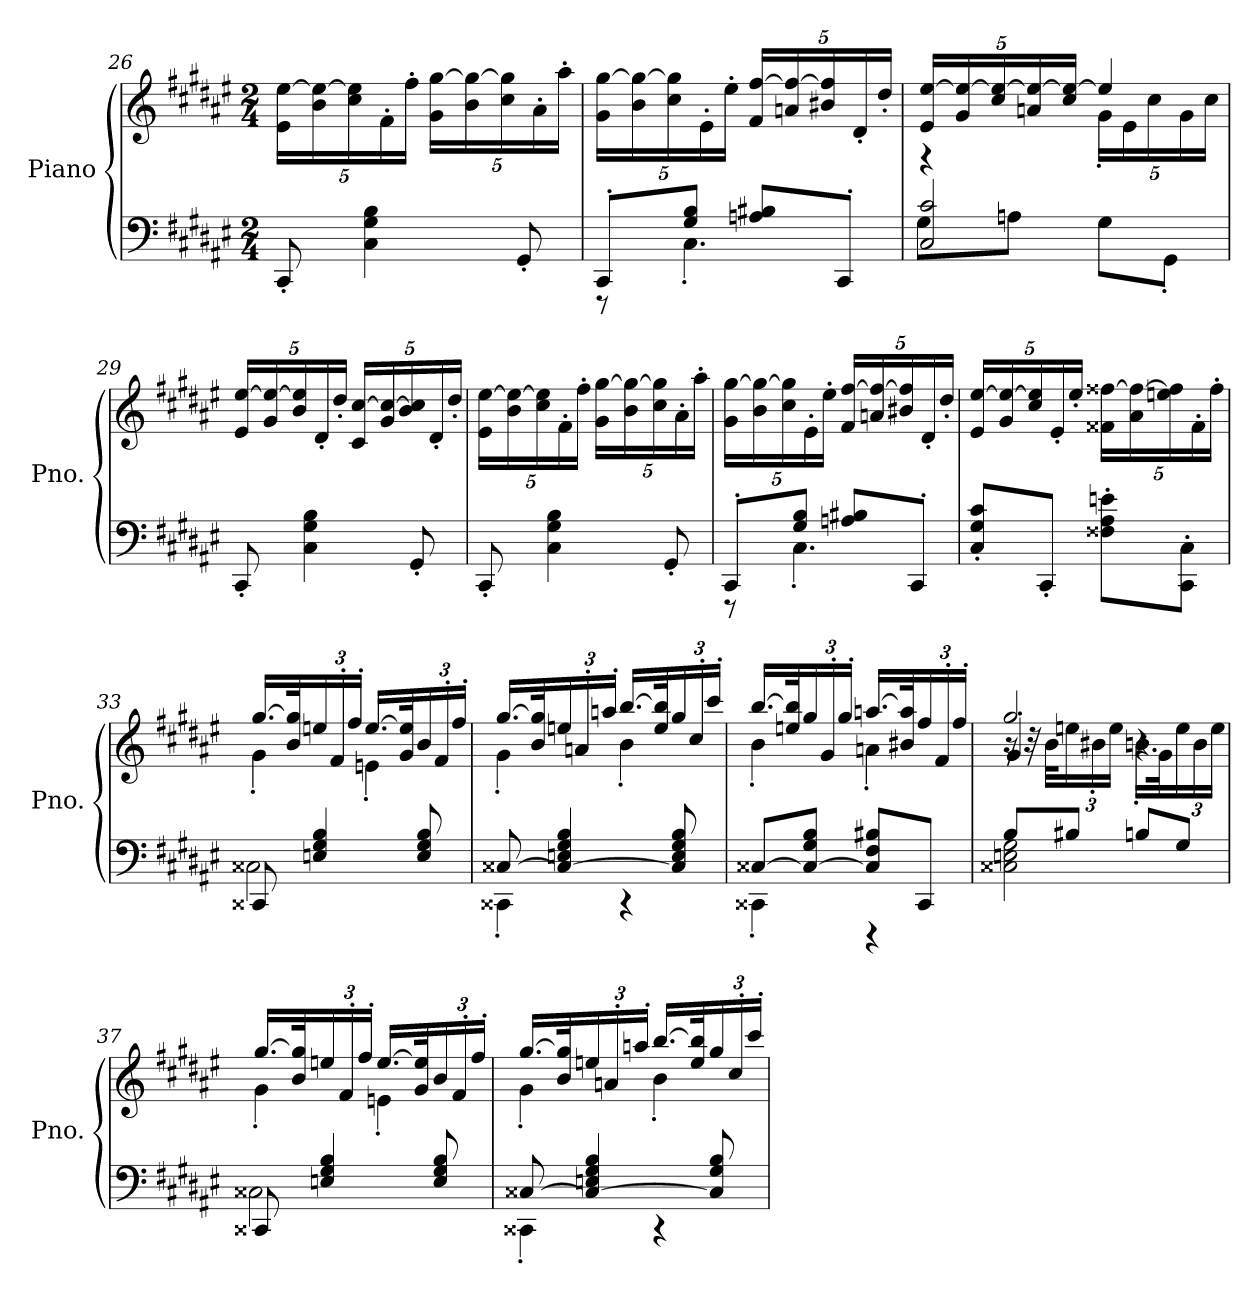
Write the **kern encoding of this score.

**kern	**kern
*part1	*part1
*staff2	*staff1
*I"Piano	*
*I'Pno.	*
*clefF4	*clefG2
*k[f#c#g#d#a#e#]	*k[f#c#g#d#a#e#]
*M2/4	*M2/4
*	*Xbrackettup
=26	=26
8CC#'/	20e#\ [20ee#\LL
.	20b\ 20ee#\_
.	20cc#\ 20ee#\]
4C#\ 4G#\ 4B\	.
.	20f#'\
.	20ff#'\JJ
.	20g#\ [20gg#\LL
.	20b\ 20gg#\_
.	20cc#\ 20gg#\]
8GG#'/	.
.	20a#'\
.	20aa#'\JJ
=27	=27
*^	*
8CC#'/L	8r	20g#\ [20gg#\LL
.	.	20b\ 20gg#\_
.	.	20cc#\ 20gg#\]
8G#/ 8B/J	4.C#'\	.
.	.	20e#'\
.	.	20ee#'\JJ
8An/ 8B#X/L	.	20f#/ [20ff#/LL
.	.	20an/ 20ff#/_
.	.	20b#X/ 20ff#/]
8CC#'/J	.	.
.	.	20d#'/
.	.	20dd#'/JJ
!!LO:PB:g=z
=28	=28	=28
*	*	*^
2C#/ 2c#/	8G#\L	20e#/ [20ee#/LL	4r
.	.	20g#/ 20ee#/_	.
.	.	20cc#/ 20ee#/_	.
.	8An\J	.	.
.	.	20an/ 20ee#/_	.
.	.	20cc#/ 20ee#/_JJ	.
.	8G#\L	4ee#/]	20g#'\LL
.	.	.	20e#\
.	.	.	20cc#\
.	8GG#'\J	.	.
.	.	.	20g#\
.	.	.	20cc#\JJ
*v	*v	*	*
*	*v	*v
=29	=29
8CC#'/	20e#/ [20ee#/LL
.	20g#/ 20ee#/_
.	20b/ 20ee#/]
4C#\ 4G#\ 4B\	.
.	20d#'/
.	20dd#'/JJ
.	20c#/ [20cc#/LL
.	20g#/ 20cc#/_
.	20b/ 20cc#/]
8GG#'/	.
.	20d#'/
.	20dd#'/JJ
=30	=30
8CC#'/	20e#\ [20ee#\LL
.	20b\ 20ee#\_
.	20cc#\ 20ee#\]
4C#\ 4G#\ 4B\	.
.	20f#'\
.	20ff#'\JJ
.	20g#\ [20gg#\LL
.	20b\ 20gg#\_
.	20cc#\ 20gg#\]
8GG#'/	.
.	20a#'\
.	20aa#'\JJ
!!LO:LB:g=z
=31	=31
*^	*
8CC#'/L	8r	20g#\ [20gg#\LL
.	.	20b\ 20gg#\_
.	.	20cc#\ 20gg#\]
8G#/ 8B/J	4.C#'\	.
.	.	20e#'\
.	.	20ee#'\JJ
8An/ 8B#X/L	.	20f#/ [20ff#/LL
.	.	20an/ 20ff#/_
.	.	20b#X/ 20ff#/]
8CC#'/J	.	.
.	.	20d#'/
.	.	20dd#'/JJ
*v	*v	*
=32	=32
8C#/' 8G#/' 8c#/'L	20e#/ [20ee#/LL
.	20g#/ 20ee#/_
.	20cc#/ 20ee#/]
8CC#'/J	.
.	20e#'/
.	20ee#'/JJ
8F##X\' 8A#\' 8en\'L	20f##X\ [20ff##X\LL
.	20a#\ 20ff##\_
.	20een\ 20ff##\]
8CC#\' 8C#\'J	.
.	20f##'\
.	20ff##'\JJ
=33	=33
*^	*^
8CC##X/	2C##X\	[16.gg#/LL	4g#'\
.	.	32b/ 32gg#/]K	.
4En/ 4G#/ 4B/	.	24een/	.
.	.	24f#'/	.
.	.	24ff#'/JJ	.
.	.	[16.ee/LL	4en'\
.	.	32g#/ 32ee/]K	.
8E/ 8G#/ 8B/	.	24b/	.
.	.	24f#'/	.
.	.	24ff#'/JJ	.
!!LO:LB:g=z	!!
=34	=34	=34	=34
[8C##X/	4CC##X'\	[16.gg#/LL	4g#'\
.	.	32b/ 32gg#/]K	.
4C##/_ 4En/ 4G#/ 4B/	.	24een/	.
.	.	24an'/	.
.	.	24aan'/JJ	.
.	4r	[16.bb/LL	4b'\
.	.	32ee/ 32bb/]K	.
8C##/] 8E/ 8G#/ 8B/	.	24gg#/	.
.	.	24cc#'/	.
.	.	24ccc#'/JJ	.
=35	=35	=35	=35
[8C##X/L	4CC##X'\	[16.bb/LL	4b'\
.	.	32een/ 32bb/]K	.
8C##/_ 8G#/ 8B/J	.	24gg#/	.
.	.	24g#'/	.
.	.	24gg#'/JJ	.
8C##/] 8F#/ 8B#X/L	4r	[16.aan/LL	4an'\
.	.	32b#X/ 32aa/]K	.
8CC##/J	.	24ff#/	.
.	.	24f#'/	.
.	.	24ff#'/JJ	.
!!LO:LB:g=z
=36	=36	=36	=36
*	*	*	*^
8B/L	2C##X\ 2En\ 2G#\	2gg#/	16r	4g#'/
.	.	.	32r	.
.	.	.	32b\KLL	.
8B#X/J	.	.	24een\	.
.	.	.	24b#X'\	.
.	.	.	24ee\JJ	.
8Bn/L	.	.	16.bn'\LL	4r
.	.	.	32g#\K	.
8G#/J	.	.	24ee\	.
.	.	.	24b\	.
.	.	.	24ee\JJ	.
*	*	*	*v	*v
=37	=37	=37	=37
8CC##X/	2C##X\	[16.gg#/LL	4g#'\
.	.	32b/ 32gg#/]K	.
4En/ 4G#/ 4B/	.	24een/	.
.	.	24f#'/	.
.	.	24ff#'/JJ	.
.	.	[16.ee/LL	4en'\
.	.	32g#/ 32ee/]K	.
8E/ 8G#/ 8B/	.	24b/	.
.	.	24f#'/	.
.	.	24ff#'/JJ	.
!!LO:LB:g=z	!!
=38	=38	=38	=38
[8C##X/	4CC##X'\	[16.gg#/LL	4g#'\
.	.	32b/ 32gg#/]K	.
4C##/_ 4En/ 4G#/ 4B/	.	24een/	.
.	.	24an'/	.
.	.	24aan'/JJ	.
.	4r	[16.bb/LL	4b'\
.	.	32ee/ 32bb/]K	.
8C##/] 8G#/ 8B/	.	24gg#/	.
.	.	24cc#'/	.
.	.	24ccc#'/JJ	.
*v	*v	*	*
*	*v	*v
=	=
*-	*-
